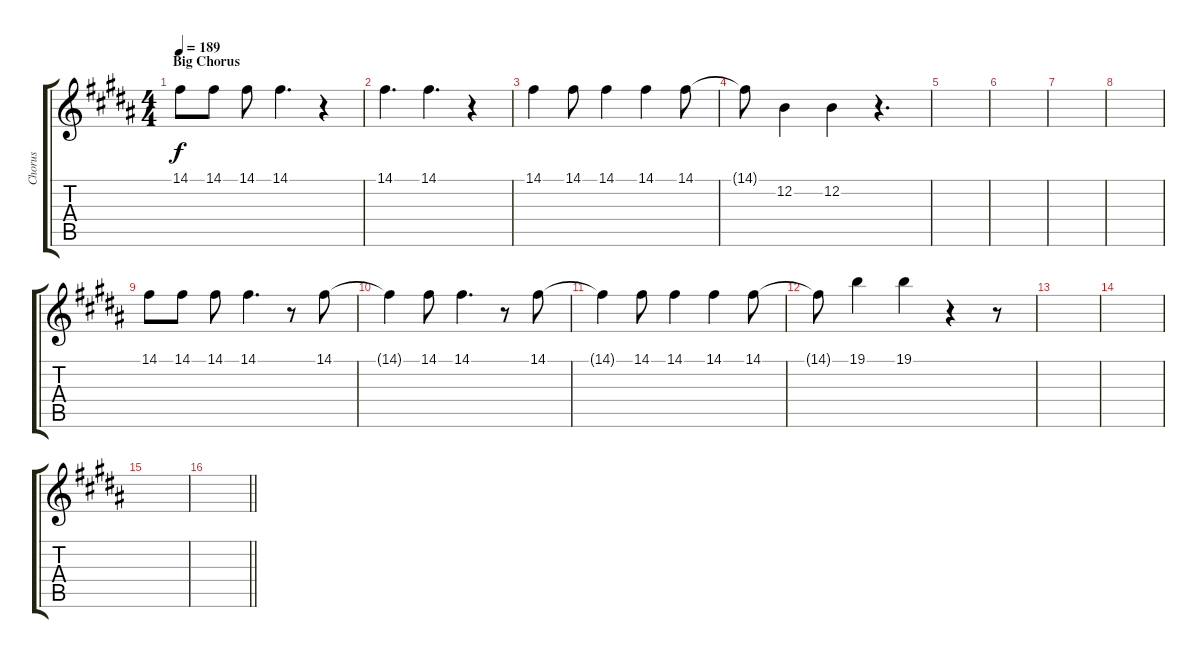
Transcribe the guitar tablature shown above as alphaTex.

\track ("Chorus" "Chorus") {instrument oboe}
\staff {score tabs}
\tuning (E4 B3 G3 D3 A2 E2) {hide}
\ts (4 4)
\section ("" "Big Chorus")
\tempo 189
\clef g2
\ks b
14.1.8{dy f} 14.1.8 14.1.8 14.1.4{d} r.4 |
14.1.4{d} 14.1.4{d} r.4 |
14.1.4 14.1.8 14.1.4 14.1.4 14.1.8 |
14.1{t}.8 12.2.4 12.2.4 r.4{d} |
|
|
|
|
14.1.8 14.1.8 14.1.8 14.1.4{d} r.8 14.1.8 |
14.1{t}.4 14.1.8 14.1.4{d} r.8 14.1.8 |
14.1{t}.4 14.1.8 14.1.4 14.1.4 14.1.8 |
14.1{t}.8 19.1.4 19.1.4 r.4 r.8 |
|
|
|
\barLineRight lightlight
